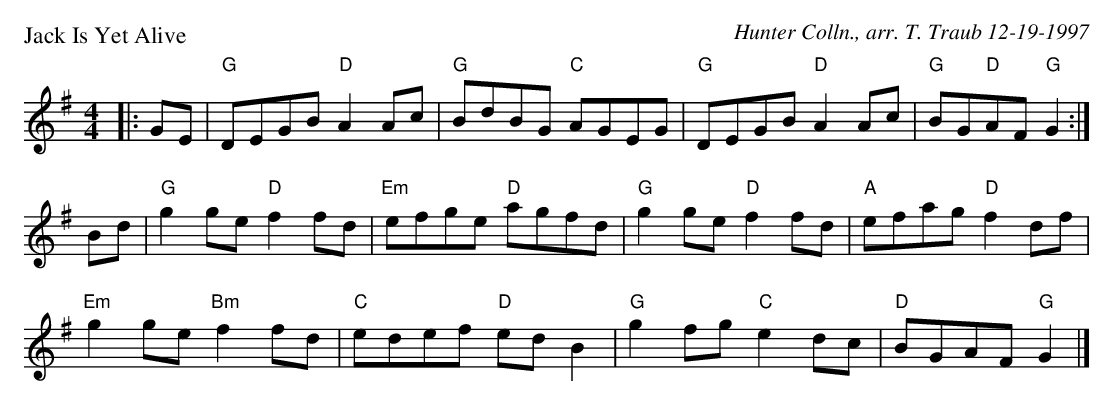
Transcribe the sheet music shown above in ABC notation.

X:1
P: Jack Is Yet Alive
C: Hunter Colln., arr. T. Traub 12-19-1997
K: G
M: 4/4
L: 1/8
|: GE|"G"DEGB "D"A2 Ac|"G"BdBG "C"AGEG|"G"DEGB "D"A2 Ac|"G"BG"D"AF "G"G2 :|
Bd|"G"g2 ge "D"f2 fd|"Em"efge "D"agfd|"G"g2 ge "D"f2 fd|"A"efag "D"f2 df|
"Em"g2 ge "Bm"f2 fd|"C"edef "D"ed B2|"G"g2 fg "C"e2 dc|"D"BGAF "G"G2 |]
